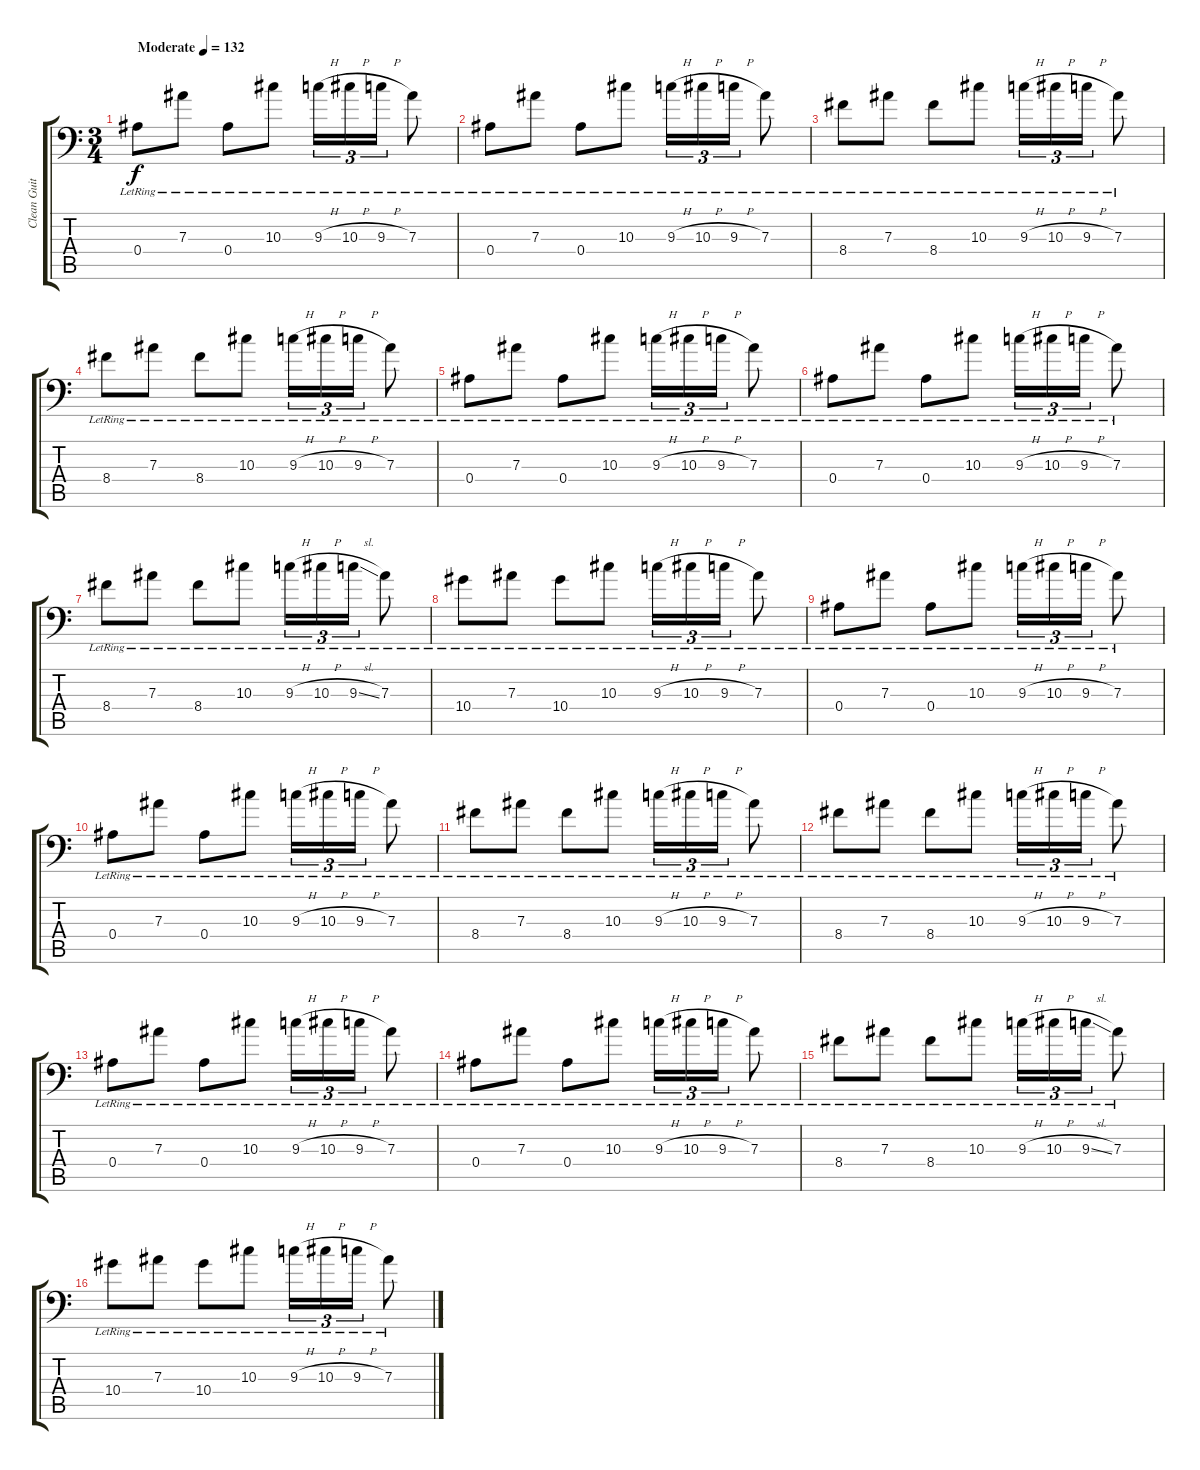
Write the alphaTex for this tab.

\track ("Clean Guitar 1" "Clean Guit") {instrument electricguitarclean}
\staff {score tabs}
\tuning (C4 G3 Eb3 Bb2 F2 Bb1) {hide}
\ts (3 4)
\tempo (132 "Moderate")
\clef f4
\ks c
0.4{lr}.8{dy f instrument electricguitarclean} 7.3{lr}.8 0.4{lr}.8 10.3{lr}.8 9.3{h lr}.16{tu (3 2)} 10.3{h lr}.16{tu (3 2)} 9.3{h lr}.16{tu (3 2)} 7.3{lr}.8 |
0.4{lr}.8 7.3{lr}.8 0.4{lr}.8 10.3{lr}.8 9.3{h lr}.16{tu (3 2)} 10.3{h lr}.16{tu (3 2)} 9.3{h lr}.16{tu (3 2)} 7.3{lr}.8 |
8.4{lr}.8 7.3{lr}.8 8.4{lr}.8 10.3{lr}.8 9.3{h lr}.16{tu (3 2)} 10.3{h lr}.16{tu (3 2)} 9.3{h lr}.16{tu (3 2)} 7.3{lr}.8 |
8.4{lr}.8 7.3{lr}.8 8.4{lr}.8 10.3{lr}.8 9.3{h lr}.16{tu (3 2)} 10.3{h lr}.16{tu (3 2)} 9.3{h lr}.16{tu (3 2)} 7.3{lr}.8 |
0.4{lr}.8 7.3{lr}.8 0.4{lr}.8 10.3{lr}.8 9.3{h lr}.16{tu (3 2)} 10.3{h lr}.16{tu (3 2)} 9.3{h lr}.16{tu (3 2)} 7.3{lr}.8 |
0.4{lr}.8 7.3{lr}.8 0.4{lr}.8 10.3{lr}.8 9.3{h lr}.16{tu (3 2)} 10.3{h lr}.16{tu (3 2)} 9.3{h lr}.16{tu (3 2)} 7.3{lr}.8 |
8.4{lr}.8 7.3{lr}.8 8.4{lr}.8 10.3{lr}.8 9.3{h lr}.16{tu (3 2)} 10.3{h lr}.16{tu (3 2)} 9.3{sl lr}.16{tu (3 2)} 7.3{lr}.8 |
10.4{lr}.8 7.3{lr}.8 10.4{lr}.8 10.3{lr}.8 9.3{h lr}.16{tu (3 2)} 10.3{h lr}.16{tu (3 2)} 9.3{h lr}.16{tu (3 2)} 7.3{lr}.8 |
0.4{lr}.8 7.3{lr}.8 0.4{lr}.8 10.3{lr}.8 9.3{h lr}.16{tu (3 2)} 10.3{h lr}.16{tu (3 2)} 9.3{h lr}.16{tu (3 2)} 7.3{lr}.8 |
0.4{lr}.8 7.3{lr}.8 0.4{lr}.8 10.3{lr}.8 9.3{h lr}.16{tu (3 2)} 10.3{h lr}.16{tu (3 2)} 9.3{h lr}.16{tu (3 2)} 7.3{lr}.8 |
8.4{lr}.8 7.3{lr}.8 8.4{lr}.8 10.3{lr}.8 9.3{h lr}.16{tu (3 2)} 10.3{h lr}.16{tu (3 2)} 9.3{h lr}.16{tu (3 2)} 7.3{lr}.8 |
8.4{lr}.8 7.3{lr}.8 8.4{lr}.8 10.3{lr}.8 9.3{h lr}.16{tu (3 2)} 10.3{h lr}.16{tu (3 2)} 9.3{h lr}.16{tu (3 2)} 7.3{lr}.8 |
0.4{lr}.8 7.3{lr}.8 0.4{lr}.8 10.3{lr}.8 9.3{h lr}.16{tu (3 2)} 10.3{h lr}.16{tu (3 2)} 9.3{h lr}.16{tu (3 2)} 7.3{lr}.8 |
0.4{lr}.8 7.3{lr}.8 0.4{lr}.8 10.3{lr}.8 9.3{h lr}.16{tu (3 2)} 10.3{h lr}.16{tu (3 2)} 9.3{h lr}.16{tu (3 2)} 7.3{lr}.8 |
8.4{lr}.8 7.3{lr}.8 8.4{lr}.8 10.3{lr}.8 9.3{h lr}.16{tu (3 2)} 10.3{h lr}.16{tu (3 2)} 9.3{sl lr}.16{tu (3 2)} 7.3{lr}.8 |
10.4{lr}.8 7.3{lr}.8 10.4{lr}.8 10.3{lr}.8 9.3{h lr}.16{tu (3 2)} 10.3{h lr}.16{tu (3 2)} 9.3{h lr}.16{tu (3 2)} 7.3{lr}.8
